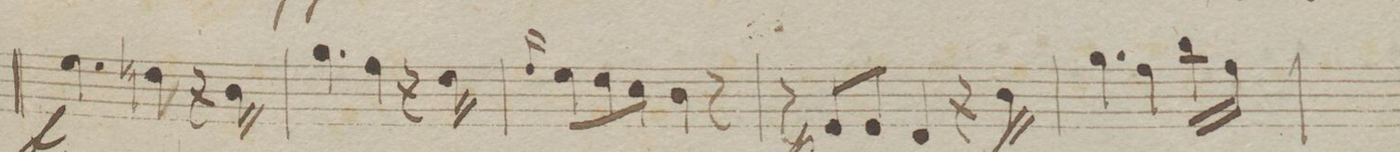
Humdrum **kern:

**kern	**dynam
*I"Violio 1mo	*
*clefG2	*
*k[b-e-]	*
*M6/8	*
4.ee-\	f
4ddn\	.
16r	.
16b-\	.
=64	=64
4.gg\	.
4ff\	.
16r	.
16dd\	.
=65	=65
16qqff/	.
8ee-\L	.
8dd\	.
8cc\J	.
4b-\	.
8r	.
=66	=66
8r	.
.	p
8e-/L	.
8e-/J	.
4d/	.
16r	.
16b-\	f
=67	=67
4.gg\	.
4ff\	.
16bb-\LL	.
16ff\JJ	.
=68	=68
*-	*-
